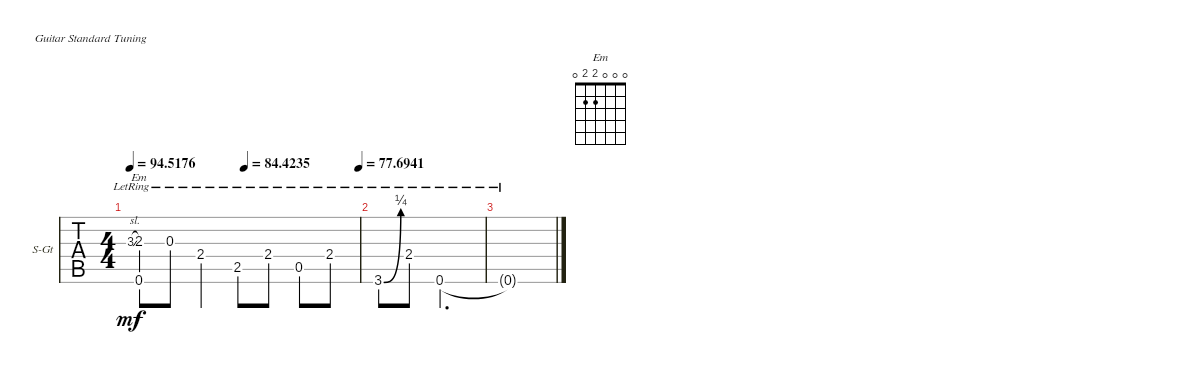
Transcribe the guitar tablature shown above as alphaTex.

\defaultSystemsLayout 4
\bracketExtendMode groupsimilarinstruments
\firstSystemTrackNameOrientation horizontal
\otherSystemsTrackNameOrientation horizontal
\track ("Steel Guitar" "S-Gt") {instrument acousticguitarsteel}
\staff {tabs}
\tuning (E4 B3 G3 D3 A2 E2)
\chord ("Em" 0 0 0 2 2 0) {showfingering false}
\ts (4 4)
\tempo
94.5176
\tempo (84.4235 0.5)
\tempo (77.6941 1)
\accidentals auto
\clef g2
\ottava regular
\simile none
\ks d
3.3{sl lr lf 2 rf 2}.8{gr onbeat dy mf} (2.3{lr} 0.6{lr rf 1}).8{ch "Em"} 0.3{lr}.8 2.4{lr lf 3}.4 2.5{lr lf 2 rf 1}.8 2.4{lr lf 3 rf 2}.8 0.5{lr}.8 2.4{lr lf 3}.8 |
3.6{be (bend 0 0 24.599999999999998 1) lr lf 4 rf 1}.8 2.4{lr lf 3 rf 2}.8 0.6{lr rf 1}.2{d} |
0.6{lr t}.1
